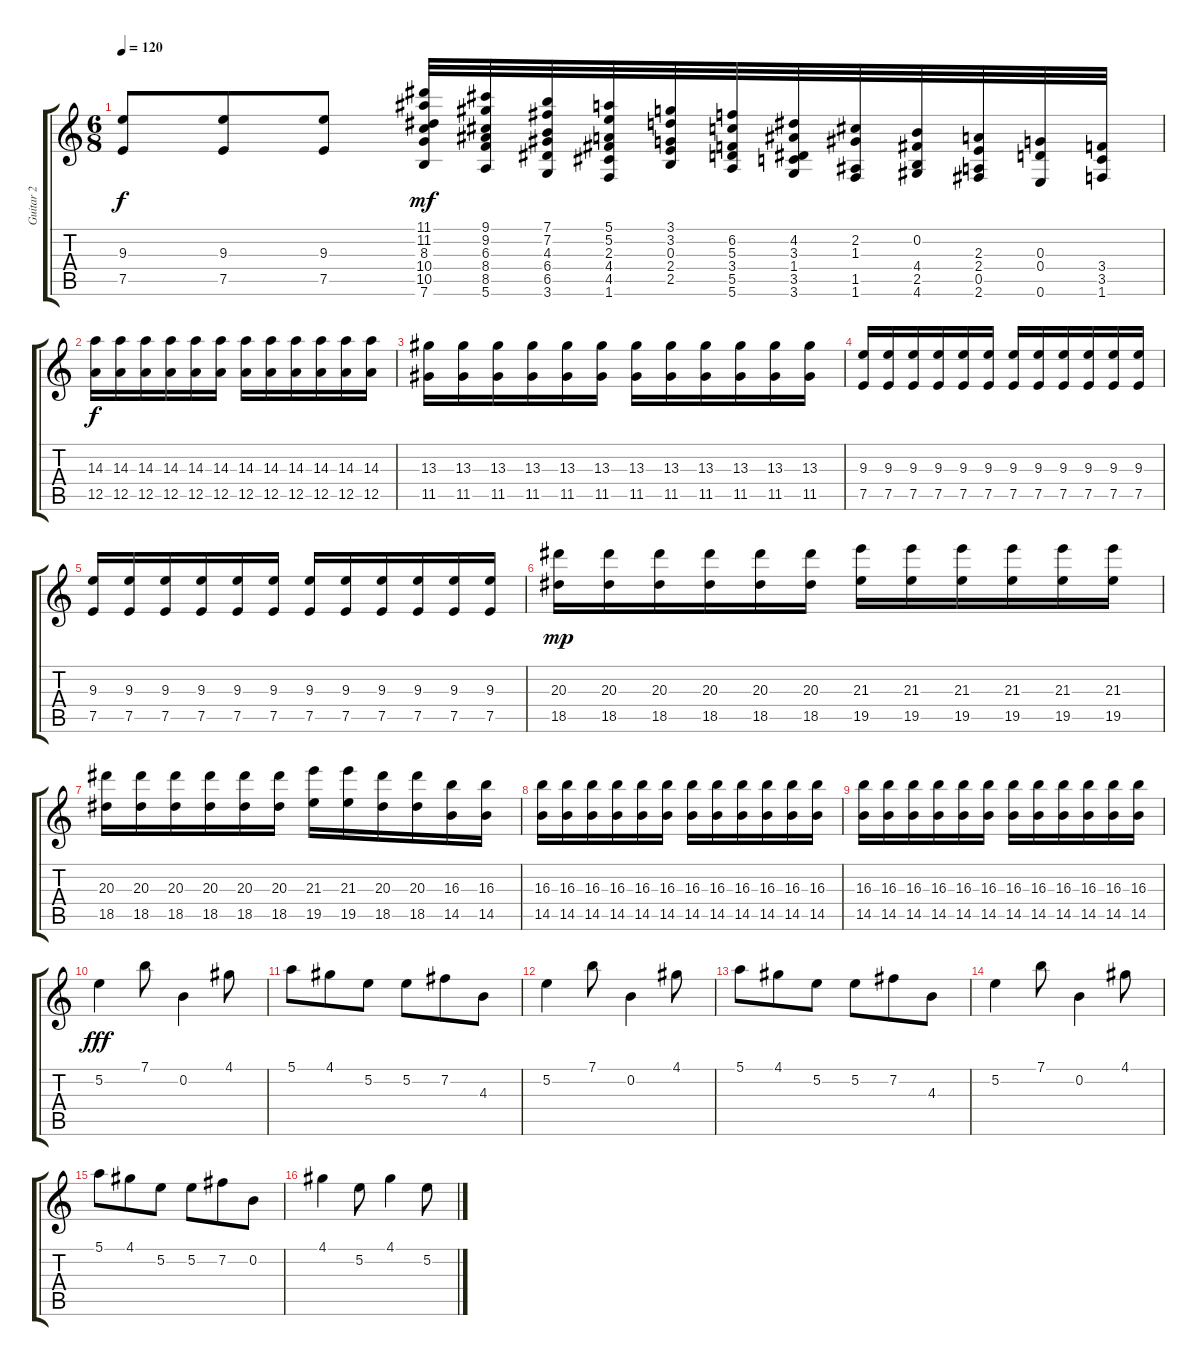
\track ("Guitar 2" "Guitar 2") {instrument electricguitarjazz}
\staff {score tabs}
\tuning (E4 B3 G3 D3 A2 E2) {hide}
\ts (6 8)
\tempo 120
\clef g2
\ks c
(9.3 7.5).8{dy f} (9.3 7.5).8 (9.3 7.5).8 (11.1 11.2 8.3 10.4 10.5 7.6).32{dy mf} (9.1 9.2 6.3 8.4 8.5 5.6).32 (7.1 7.2 4.3 6.4 6.5 3.6).32 (5.1 5.2 2.3 4.4 4.5 1.6).32 (3.1 3.2 0.3 2.4 2.5).32 (6.2 5.3 3.4 5.5 5.6).32 (4.2 3.3 1.4 3.5 3.6).32 (2.2 1.3 1.5 1.6).32 (0.2 4.4 2.5 4.6).32 (2.3 2.4 0.5 2.6).32 (0.3 0.4 0.6).32 (3.4 3.5 1.6).32 |
(14.3 12.5).16{dy f} (14.3 12.5).16 (14.3 12.5).16 (14.3 12.5).16 (14.3 12.5).16 (14.3 12.5).16 (14.3 12.5).16 (14.3 12.5).16 (14.3 12.5).16 (14.3 12.5).16 (14.3 12.5).16 (14.3 12.5).16 |
(13.3 11.5).16 (13.3 11.5).16 (13.3 11.5).16 (13.3 11.5).16 (13.3 11.5).16 (13.3 11.5).16 (13.3 11.5).16 (13.3 11.5).16 (13.3 11.5).16 (13.3 11.5).16 (13.3 11.5).16 (13.3 11.5).16 |
(9.3 7.5).16 (9.3 7.5).16 (9.3 7.5).16 (9.3 7.5).16 (9.3 7.5).16 (9.3 7.5).16 (9.3 7.5).16 (9.3 7.5).16 (9.3 7.5).16 (9.3 7.5).16 (9.3 7.5).16 (9.3 7.5).16 |
(9.3 7.5).16 (9.3 7.5).16 (9.3 7.5).16 (9.3 7.5).16 (9.3 7.5).16 (9.3 7.5).16 (9.3 7.5).16 (9.3 7.5).16 (9.3 7.5).16 (9.3 7.5).16 (9.3 7.5).16 (9.3 7.5).16 |
(20.3 18.5).16{dy mp} (20.3 18.5).16 (20.3 18.5).16 (20.3 18.5).16 (20.3 18.5).16 (20.3 18.5).16 (21.3 19.5).16 (21.3 19.5).16 (21.3 19.5).16 (21.3 19.5).16 (21.3 19.5).16 (21.3 19.5).16 |
(20.3 18.5).16 (20.3 18.5).16 (20.3 18.5).16 (20.3 18.5).16 (20.3 18.5).16 (20.3 18.5).16 (21.3 19.5).16 (21.3 19.5).16 (20.3 18.5).16 (20.3 18.5).16 (16.3 14.5).16 (16.3 14.5).16 |
(16.3 14.5).16 (16.3 14.5).16 (16.3 14.5).16 (16.3 14.5).16 (16.3 14.5).16 (16.3 14.5).16 (16.3 14.5).16 (16.3 14.5).16 (16.3 14.5).16 (16.3 14.5).16 (16.3 14.5).16 (16.3 14.5).16 |
(16.3 14.5).16 (16.3 14.5).16 (16.3 14.5).16 (16.3 14.5).16 (16.3 14.5).16 (16.3 14.5).16 (16.3 14.5).16 (16.3 14.5).16 (16.3 14.5).16 (16.3 14.5).16 (16.3 14.5).16 (16.3 14.5).16 |
5.2.4{dy fff} 7.1.8 0.2.4 4.1.8 |
5.1.8 4.1.8 5.2.8 5.2.8 7.2.8 4.3.8 |
5.2.4 7.1.8 0.2.4 4.1.8 |
5.1.8 4.1.8 5.2.8 5.2.8 7.2.8 4.3.8 |
5.2.4 7.1.8 0.2.4 4.1.8 |
5.1.8 4.1.8 5.2.8 5.2.8 7.2.8 0.2.8 |
4.1.4 5.2.8 4.1.4 5.2.8
